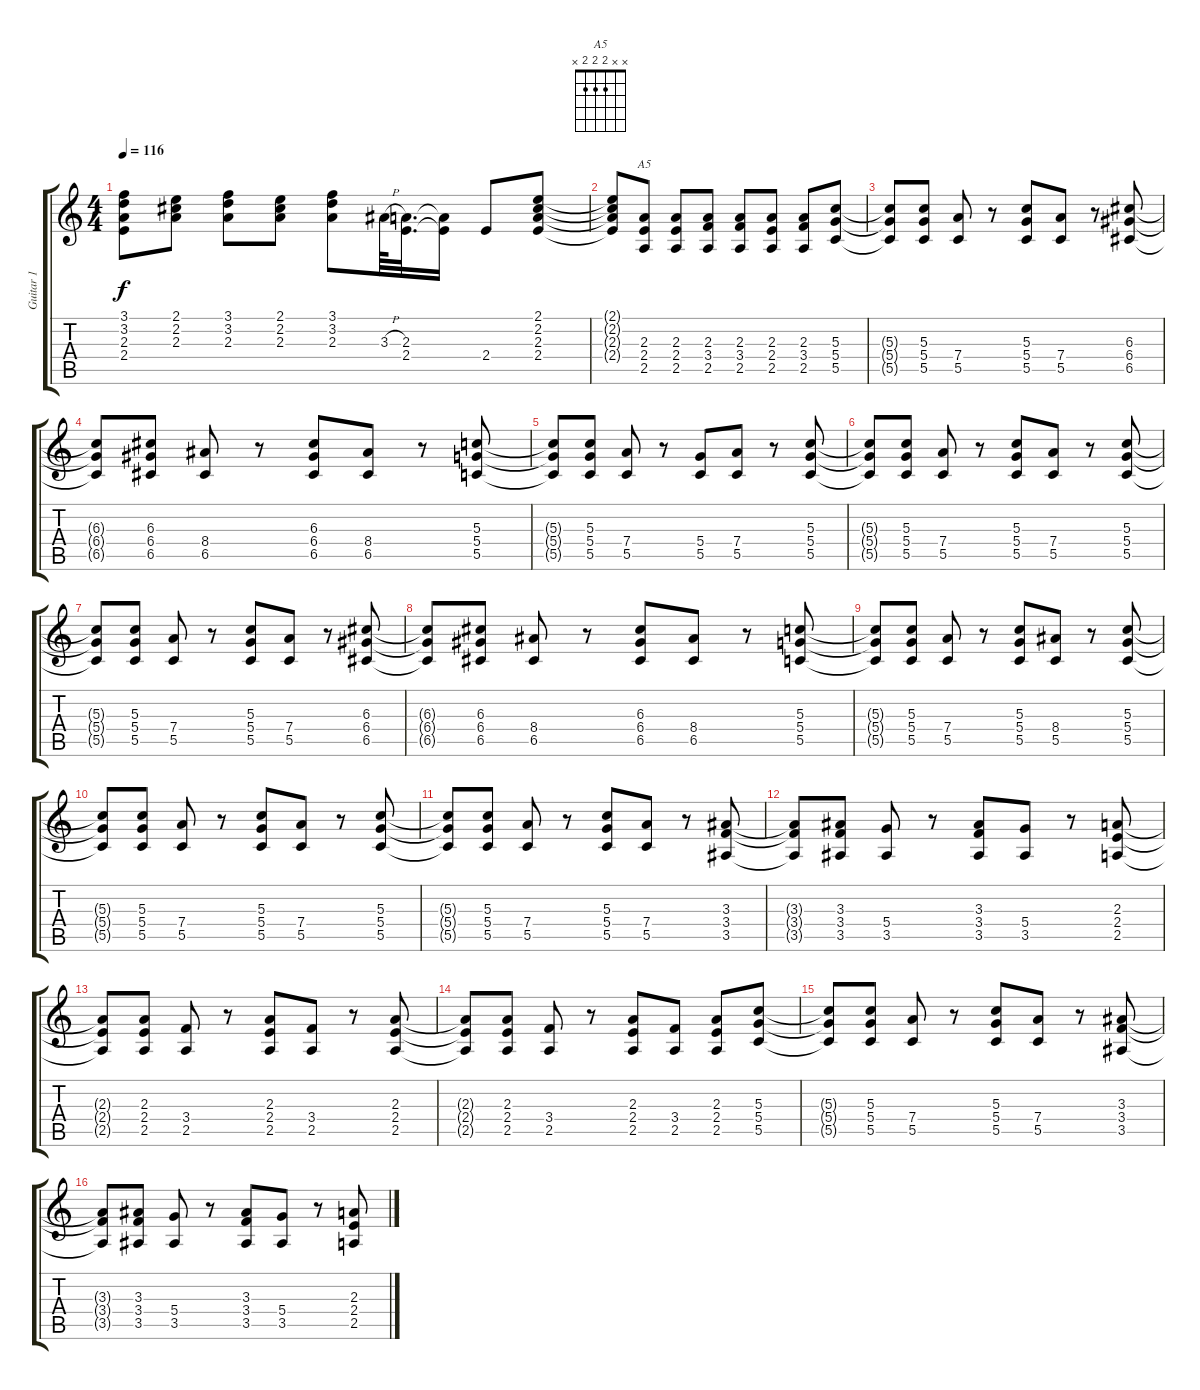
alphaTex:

\track ("Guitar 1" "Guitar 1") {instrument distortionguitar}
\staff {score tabs}
\tuning (D4 B3 G3 D3 G2 D2) {hide}
\chord ("A5" x x 2 2 2 x)
\ts (4 4)
\tempo 116
\clef g2
\ks c
(3.1{t} 3.2{t} 2.3{t} 2.4{t}).8{dy f} (2.1 2.2 2.3).8 (3.1 3.2 2.3).8 (2.1 2.2 2.3).8 (3.1 3.2 2.3).8 3.3{h}.64 (2.3 2.4).32{d} (2.3{t} 2.4{t}).16 2.4.8 (2.1 2.2 2.3 2.4).8 |
(2.1{t} 2.2{t} 2.3{t} 2.4{t}).8 (2.3 2.4 2.5).8{ch "A5"} (2.3 2.4 2.5).8 (2.3 3.4 2.5).8 (2.3 3.4 2.5).8 (2.3 2.4 2.5).8 (2.3 3.4 2.5).8 (5.3 5.4 5.5).8 |
(5.3{t} 5.4{t} 5.5{t}).8 (5.3 5.4 5.5).8 (7.4 5.5).8 r.8 (5.3 5.4 5.5).8 (7.4 5.5).8 r.8 (6.3 6.4 6.5).8 |
(6.3{t} 6.4{t} 6.5{t}).8 (6.3 6.4 6.5).8 (8.4 6.5).8 r.8 (6.3 6.4 6.5).8 (8.4 6.5).8 r.8 (5.3 5.4 5.5).8 |
(5.3{t} 5.4{t} 5.5{t}).8 (5.3 5.4 5.5).8 (7.4 5.5).8 r.8 (5.4 5.5).8 (7.4 5.5).8 r.8 (5.3 5.4 5.5).8 |
(5.3{t} 5.4{t} 5.5{t}).8 (5.3 5.4 5.5).8 (7.4 5.5).8 r.8 (5.3 5.4 5.5).8 (7.4 5.5).8 r.8 (5.3 5.4 5.5).8 |
(5.3{t} 5.4{t} 5.5{t}).8 (5.3 5.4 5.5).8 (7.4 5.5).8 r.8 (5.3 5.4 5.5).8 (7.4 5.5).8 r.8 (6.3 6.4 6.5).8 |
(6.3{t} 6.4{t} 6.5{t}).8 (6.3 6.4 6.5).8 (8.4 6.5).8 r.8 (6.3 6.4 6.5).8 (8.4 6.5).8 r.8 (5.3 5.4 5.5).8 |
(5.3{t} 5.4{t} 5.5{t}).8 (5.3 5.4 5.5).8 (7.4 5.5).8 r.8 (5.3 5.4 5.5).8 (8.4 5.5).8 r.8 (5.3 5.4 5.5).8 |
(5.3{t} 5.4{t} 5.5{t}).8 (5.3 5.4 5.5).8 (7.4 5.5).8 r.8 (5.3 5.4 5.5).8 (7.4 5.5).8 r.8 (5.3 5.4 5.5).8 |
(5.3{t} 5.4{t} 5.5{t}).8 (5.3 5.4 5.5).8 (7.4 5.5).8 r.8 (5.3 5.4 5.5).8 (7.4 5.5).8 r.8 (3.3 3.4 3.5).8 |
(3.3{t} 3.4{t} 3.5{t}).8 (3.3 3.4 3.5).8 (5.4 3.5).8 r.8 (3.3 3.4 3.5).8 (5.4 3.5).8 r.8 (2.3 2.4 2.5).8 |
(2.3{t} 2.4{t} 2.5{t}).8 (2.3 2.4 2.5).8 (3.4 2.5).8 r.8 (2.3 2.4 2.5).8 (3.4 2.5).8 r.8 (2.3 2.4 2.5).8 |
(2.3{t} 2.4{t} 2.5{t}).8 (2.3 2.4 2.5).8 (3.4 2.5).8 r.8 (2.3 2.4 2.5).8 (3.4 2.5).8 (2.3 2.4 2.5).8 (5.3 5.4 5.5).8 |
(5.3{t} 5.4{t} 5.5{t}).8 (5.3 5.4 5.5).8 (7.4 5.5).8 r.8 (5.3 5.4 5.5).8 (7.4 5.5).8 r.8 (3.3 3.4 3.5).8 |
(3.3{t} 3.4{t} 3.5{t}).8 (3.3 3.4 3.5).8 (5.4 3.5).8 r.8 (3.3 3.4 3.5).8 (5.4 3.5).8 r.8 (2.3 2.4 2.5).8
